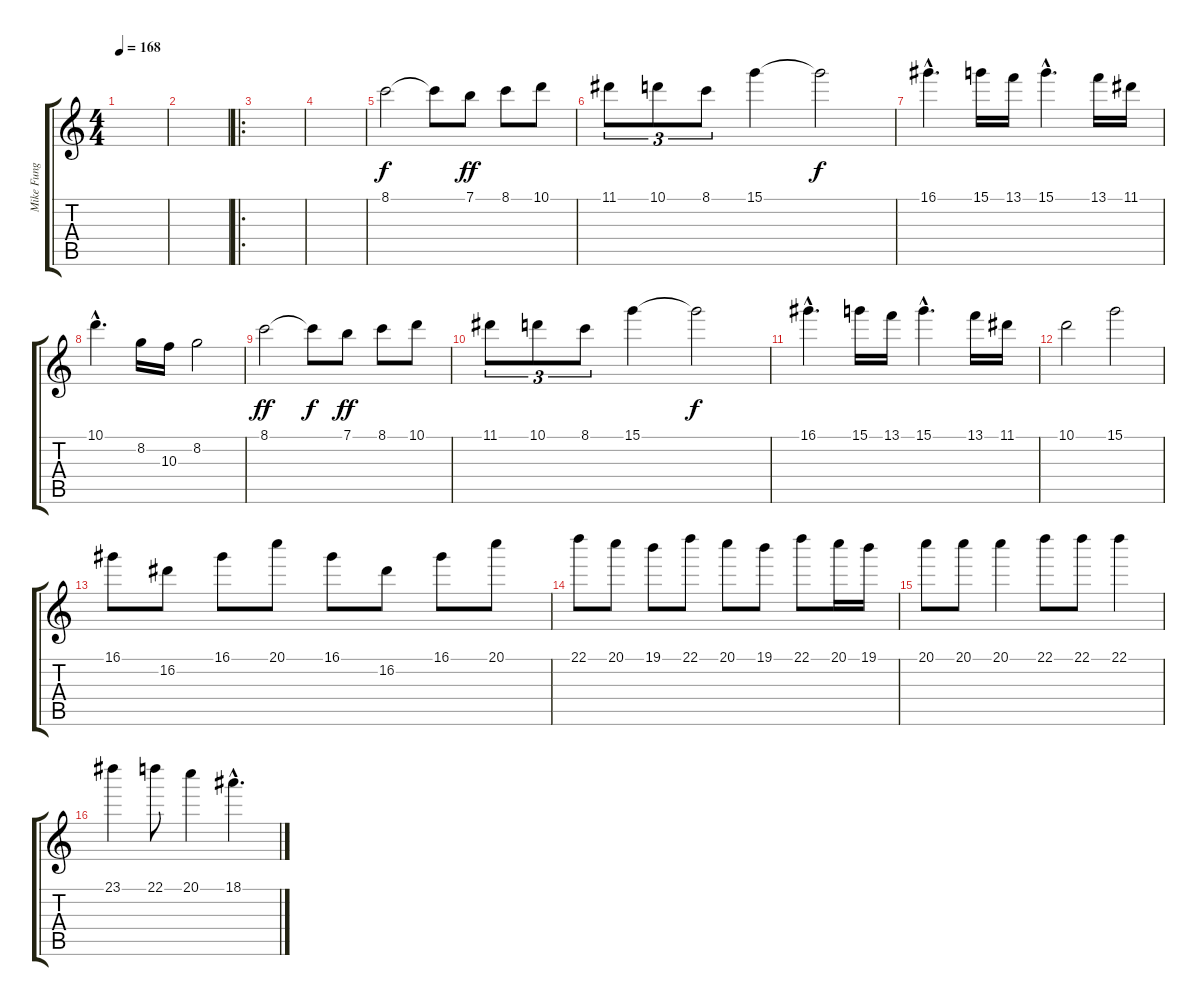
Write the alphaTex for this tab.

\track ("Mike Fung" "Mike Fung") {instrument overdrivenguitar}
\staff {score tabs}
\tuning (E4 B3 G3 D3 A2 E2) {hide}
\ts (4 4)
\tempo 168
\clef g2
\ks c
|
|
\ro
|
|
8.1.2 8.1{t}.8{dy f} 7.1.8{dy ff} 8.1.8 10.1.8 |
11.1.8{tu (3 2)} 10.1.8{tu (3 2)} 8.1.8{tu (3 2)} 15.1.4 15.1{t}.2{dy f} |
16.1{hac}.4{d} 15.1.16 13.1.16 15.1{hac}.4{d} 13.1.16 11.1.16 |
10.1{hac}.4{d} 8.2.16 10.3.16 8.2.2 |
8.1.2{dy ff} 8.1{t}.8{dy f} 7.1.8{dy ff} 8.1.8 10.1.8 |
11.1.8{tu (3 2)} 10.1.8{tu (3 2)} 8.1.8{tu (3 2)} 15.1.4 15.1{t}.2{dy f} |
16.1{hac}.4{d} 15.1.16 13.1.16 15.1{hac}.4{d} 13.1.16 11.1.16 |
10.1.2 15.1.2 |
16.1.8 16.2.8 16.1.8 20.1.8 16.1.8 16.2.8 16.1.8 20.1.8 |
22.1.8 20.1.8 19.1.8 22.1.8 20.1.8 19.1.8 22.1.8 20.1.16 19.1.16 |
20.1.8 20.1.8 20.1.4 22.1.8 22.1.8 22.1.4 |
23.1.4 22.1.8 20.1.4 18.1{hac}.4{d}
